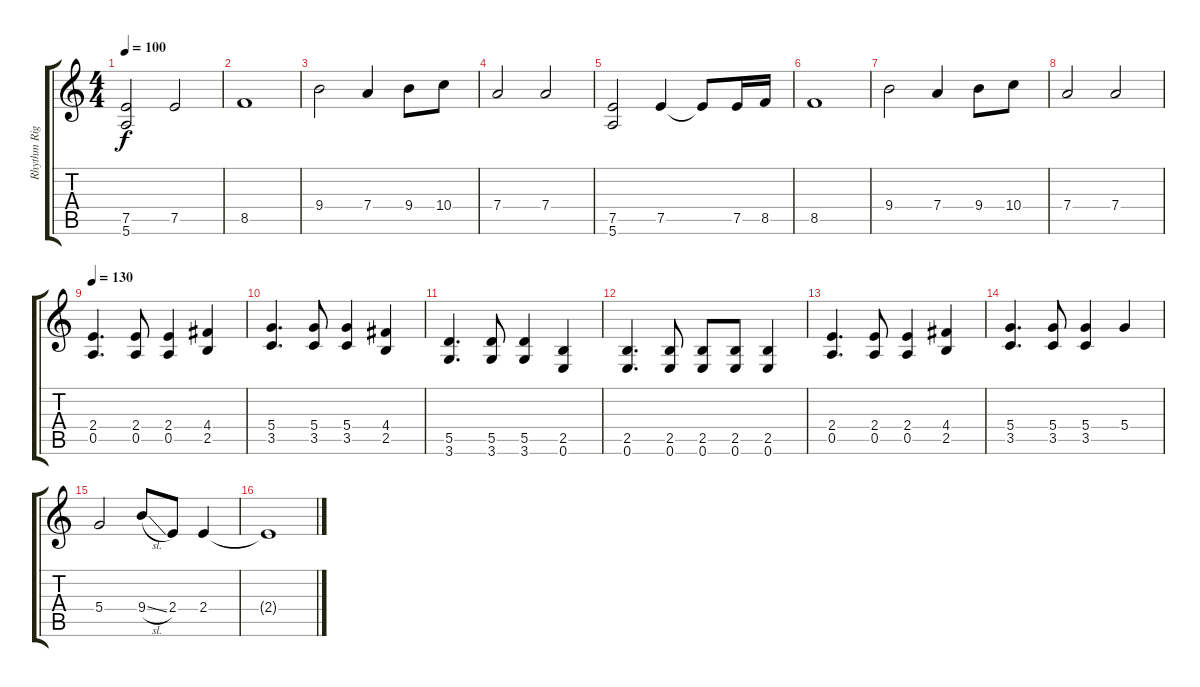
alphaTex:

\track ("Rhythm Right" "Rhythm Rig") {instrument distortionguitar}
\staff {score tabs}
\tuning (E4 B3 G3 D3 A2 E2) {hide}
\ts (4 4)
\tempo 100
\clef g2
\ks c
(7.5 5.6).2{dy f} 7.5.2 |
8.5.1 |
9.4.2 7.4.4 9.4.8 10.4.8 |
7.4.2 7.4.2 |
(7.5 5.6).2 7.5.4 7.5{t}.8 7.5.16 8.5.16 |
8.5.1 |
9.4.2 7.4.4 9.4.8 10.4.8 |
7.4.2 7.4.2 |
\tempo 130
(2.4 0.5).4{d} (2.4 0.5).8 (2.4 0.5).4 (4.4 2.5).4 |
(5.4 3.5).4{d} (5.4 3.5).8 (5.4 3.5).4 (4.4 2.5).4 |
(5.5 3.6).4{d} (5.5 3.6).8 (5.5 3.6).4 (2.5 0.6).4 |
(2.5 0.6).4{d} (2.5 0.6).8 (2.5 0.6).8 (2.5 0.6).8 (2.5 0.6).4 |
(2.4 0.5).4{d} (2.4 0.5).8 (2.4 0.5).4 (4.4 2.5).4 |
(5.4 3.5).4{d} (5.4 3.5).8 (5.4 3.5).4 5.4.4 |
5.4.2 9.4{sl}.8 2.4.8 2.4.4 |
2.4{t}.1
